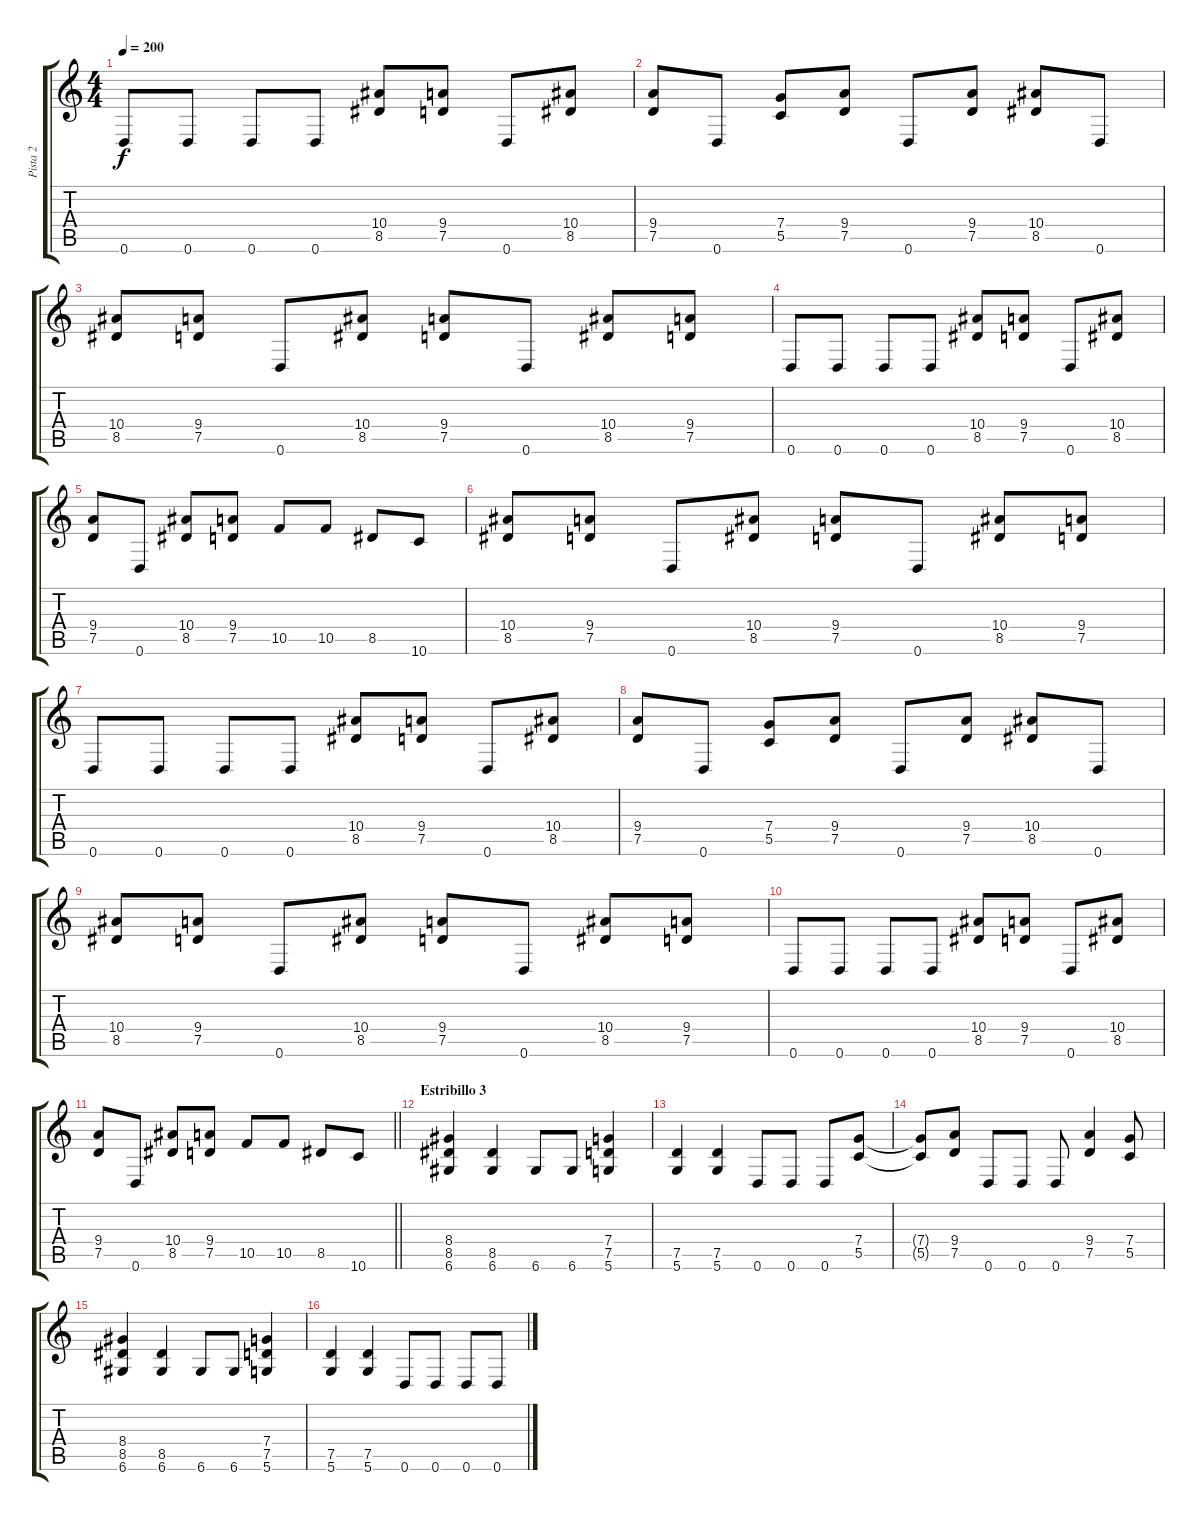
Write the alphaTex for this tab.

\track ("Pista 2" "Pista 2") {instrument distortionguitar}
\staff {score tabs}
\tuning (D4 A3 F3 C3 G2 D2) {hide}
\ts (4 4)
\tempo 200
\clef g2
\ks c
0.6.8{dy f} 0.6.8 0.6.8 0.6.8 (10.4 8.5).8 (9.4 7.5).8 0.6.8 (10.4 8.5).8 |
(9.4 7.5).8 0.6.8 (7.4 5.5).8 (9.4 7.5).8 0.6.8 (9.4 7.5).8 (10.4 8.5).8 0.6.8 |
(10.4 8.5).8 (9.4 7.5).8 0.6.8 (10.4 8.5).8 (9.4 7.5).8 0.6.8 (10.4 8.5).8 (9.4 7.5).8 |
0.6.8 0.6.8 0.6.8 0.6.8 (10.4 8.5).8 (9.4 7.5).8 0.6.8 (10.4 8.5).8 |
(9.4 7.5).8 0.6.8 (10.4 8.5).8 (9.4 7.5).8 10.5.8 10.5.8 8.5.8 10.6.8 |
(10.4 8.5).8 (9.4 7.5).8 0.6.8 (10.4 8.5).8 (9.4 7.5).8 0.6.8 (10.4 8.5).8 (9.4 7.5).8 |
0.6.8 0.6.8 0.6.8 0.6.8 (10.4 8.5).8 (9.4 7.5).8 0.6.8 (10.4 8.5).8 |
(9.4 7.5).8 0.6.8 (7.4 5.5).8 (9.4 7.5).8 0.6.8 (9.4 7.5).8 (10.4 8.5).8 0.6.8 |
(10.4 8.5).8 (9.4 7.5).8 0.6.8 (10.4 8.5).8 (9.4 7.5).8 0.6.8 (10.4 8.5).8 (9.4 7.5).8 |
0.6.8 0.6.8 0.6.8 0.6.8 (10.4 8.5).8 (9.4 7.5).8 0.6.8 (10.4 8.5).8 |
\barLineRight lightlight
(9.4 7.5).8 0.6.8 (10.4 8.5).8 (9.4 7.5).8 10.5.8 10.5.8 8.5.8 10.6.8 |
\section ("" "Estribillo 3")
(8.4 8.5 6.6).4 (8.5 6.6).4 6.6.8 6.6.8 (7.4 7.5 5.6).4 |
(7.5 5.6).4 (7.5 5.6).4 0.6.8 0.6.8 0.6.8 (7.4 5.5).8 |
(7.4{t} 5.5{t}).8 (9.4 7.5).8 0.6.8 0.6.8 0.6.8 (9.4 7.5).4 (7.4 5.5).8 |
(8.4 8.5 6.6).4 (8.5 6.6).4 6.6.8 6.6.8 (7.4 7.5 5.6).4 |
(7.5 5.6).4 (7.5 5.6).4 0.6.8 0.6.8 0.6.8 0.6.8
